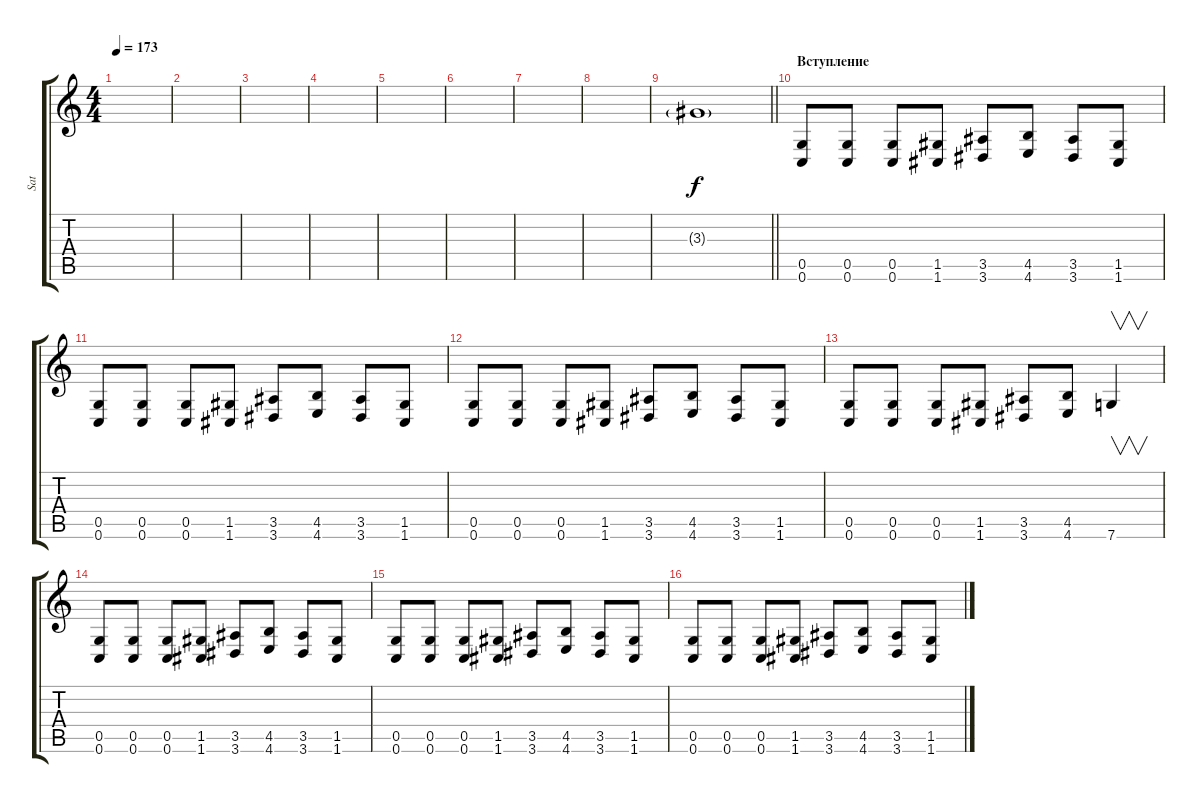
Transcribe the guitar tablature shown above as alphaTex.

\track ("Sat" "Sat") {instrument distortionguitar}
\staff {score tabs}
\tuning (D4 A3 F3 C3 G2 C2) {hide}
\ts (4 4)
\tempo 173
\clef g2
\ks c
|
|
|
|
|
|
|
|
\barLineRight lightlight
3.3{g}.1 |
\section ("" "Вступление")
(0.5 0.6).8{dy f} (0.5 0.6).8 (0.5 0.6).8 (1.5 1.6).8 (3.5 3.6).8 (4.5 4.6).8 (3.5 3.6).8 (1.5 1.6).8 |
(0.5 0.6).8 (0.5 0.6).8 (0.5 0.6).8 (1.5 1.6).8 (3.5 3.6).8 (4.5 4.6).8 (3.5 3.6).8 (1.5 1.6).8 |
(0.5 0.6).8 (0.5 0.6).8 (0.5 0.6).8 (1.5 1.6).8 (3.5 3.6).8 (4.5 4.6).8 (3.5 3.6).8 (1.5 1.6).8 |
(0.5 0.6).8 (0.5 0.6).8 (0.5 0.6).8 (1.5 1.6).8 (3.5 3.6).8 (4.5 4.6).8 7.6.4{v} |
(0.5 0.6).8 (0.5 0.6).8 (0.5 0.6).8 (1.5 1.6).8 (3.5 3.6).8 (4.5 4.6).8 (3.5 3.6).8 (1.5 1.6).8 |
(0.5 0.6).8 (0.5 0.6).8 (0.5 0.6).8 (1.5 1.6).8 (3.5 3.6).8 (4.5 4.6).8 (3.5 3.6).8 (1.5 1.6).8 |
(0.5 0.6).8 (0.5 0.6).8 (0.5 0.6).8 (1.5 1.6).8 (3.5 3.6).8 (4.5 4.6).8 (3.5 3.6).8 (1.5 1.6).8
